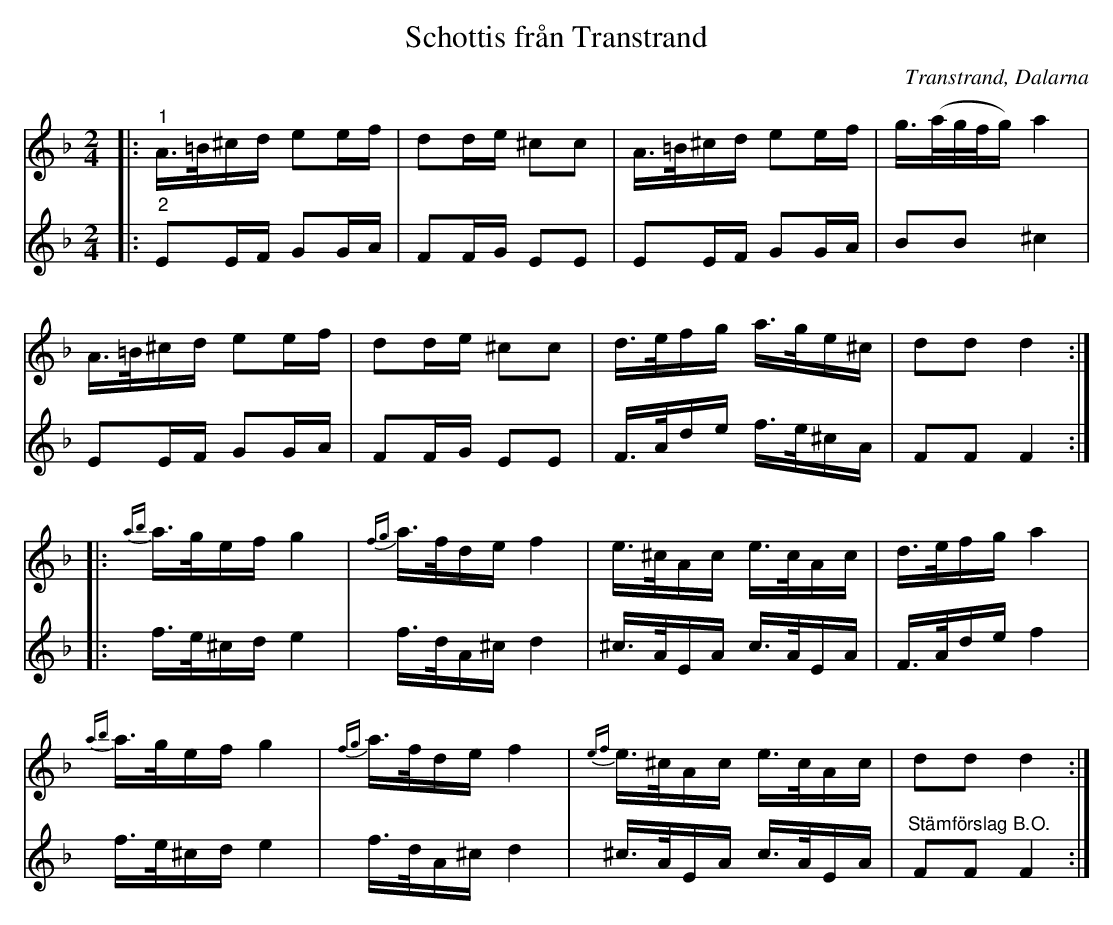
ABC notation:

X:1
T:Schottis från Transtrand
O:Transtrand, Dalarna
L:1/16
M:2/4
K:Dm
V:1
|:"^1" A>=B^cd e2ef | d2de ^c2c2 | A>=B^cd e2ef | g>(ag/f/g) a4 |
A>=B^cd e2ef | d2de ^c2c2 | d>efg a>ge^c | d2d2 d4 ::
{ab} a>gef g4 |{fg} a>fde f4 | e>^cAc e>cAc | d>efg a4 |
{ab} a>gef g4 | {fg} a>fde f4 |{ef} e>^cAc e>cAc | d2d2 d4 :|
V:2
|:"^2" E2EF G2GA | F2FG E2E2 | E2EF G2GA | B2B2 ^c4 |
E2EF G2GA | F2FG E2E2 | F>Ade f>e^cA | F2F2 F4 ::
f>e^cd e4 | f>dA^c d4 | ^c>AEA c>AEA | F>Ade f4 |
f>e^cd e4 | f>dA^c d4 | ^c>AEA c>AEA | "^Stämförslag B.O." F2F2 F4 :|
